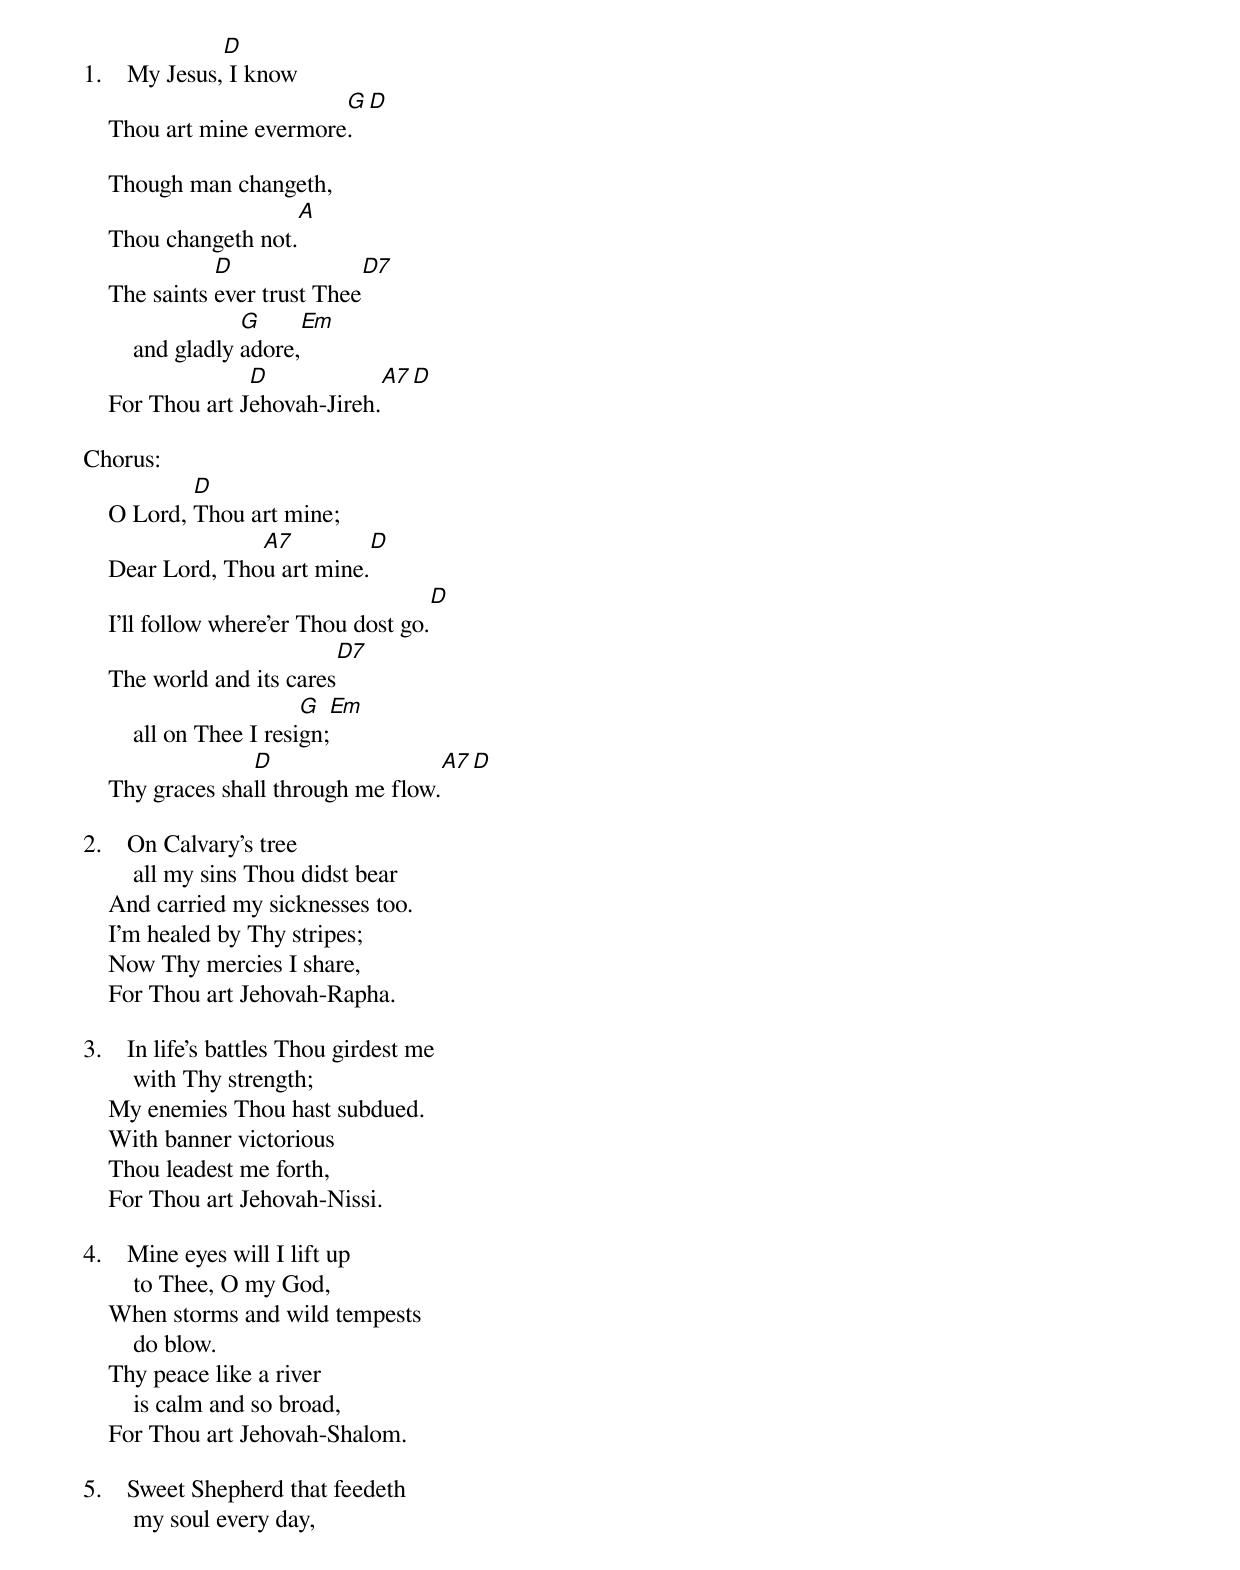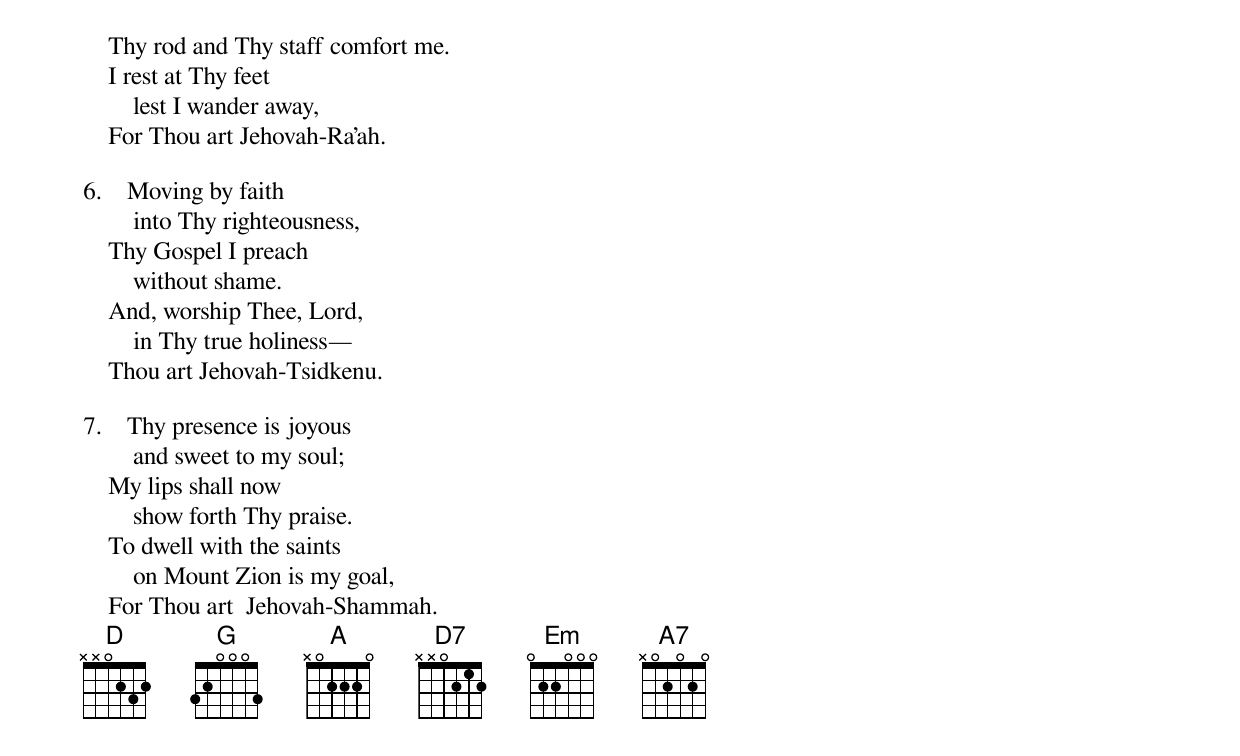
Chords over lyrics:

               D
1.    My Jesus, I know
                          G                D
    Thou art mine evermore.

    Though man changeth,
                                     A
    Thou changeth not.
               D                     D7
    The saints ever trust Thee
                   G           Em
        and gladly adore,
                  D                     A7       D
    For Thou art Jehovah-Jireh.

Chorus:
            D
    O Lord, Thou art mine;
                  A7                         D
    Dear Lord, Thou art mine.
                                                                    D
    I’ll follow where’er Thou dost go.
                                          D7
    The world and its cares
                          G           Em
        all on Thee I resign;
                  D                                    A7    D
    Thy graces shall through me flow.

2.    On Calvary’s tree
        all my sins Thou didst bear
    And carried my sicknesses too.
    I’m healed by Thy stripes;
    Now Thy mercies I share,
    For Thou art Jehovah-Rapha.

3.    In life’s battles Thou girdest me
        with Thy strength;
    My enemies Thou hast subdued.
    With banner victorious
    Thou leadest me forth,
    For Thou art Jehovah-Nissi.

4.    Mine eyes will I lift up
        to Thee, O my God,
    When storms and wild tempests
        do blow.
    Thy peace like a river
        is calm and so broad,
    For Thou art Jehovah-Shalom.

5.    Sweet Shepherd that feedeth
        my soul every day,
    Thy rod and Thy staff comfort me.
    I rest at Thy feet
        lest I wander away,
    For Thou art Jehovah-Ra’ah.

6.    Moving by faith
        into Thy righteousness,
    Thy Gospel I preach
        without shame.
    And, worship Thee, Lord,
        in Thy true holiness—
    Thou art Jehovah-Tsidkenu.

7.    Thy presence is joyous
        and sweet to my soul;
    My lips shall now
        show forth Thy praise.
    To dwell with the saints
        on Mount Zion is my goal,
    For Thou art  Jehovah-Shammah.
